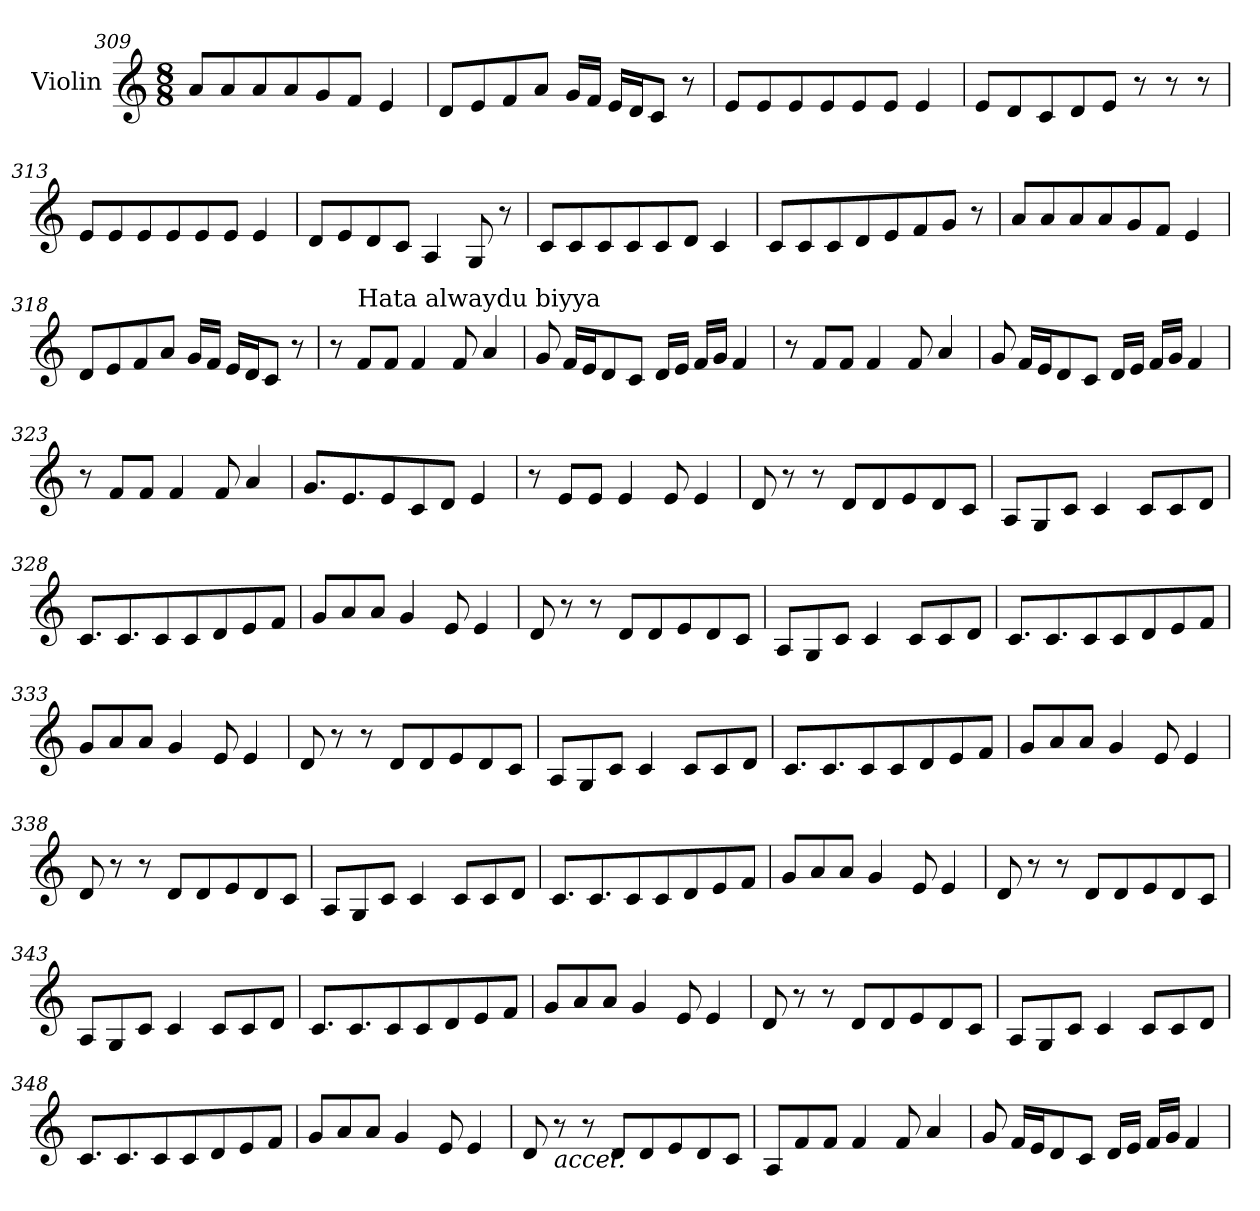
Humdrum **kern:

**kern
*part1
*staff1
*I"Violin
*clefG2
*k[]
*M8/8
=309
8a/L
8a/
8a/
8a/
8g/
8f/J
4e/
!!LO:LB:g=z
=310
8d/L
8e/
8f/
8a/J
16g/LL
16f/JJ
16e/LL
16d/J
8c/J
8r
=311
8e/L
8e/
8e/
8e/
8e/
8e/J
4e/
=312
8e/L
8d/
8c/
8d/
8e/J
8r
8r
8r
=313
8e/L
8e/
8e/
8e/
8e/
8e/J
4e/
!!LO:LB:g=z
=314
8d/L
8e/
8d/
8c/J
4A/
8G/
8r
=315
8c/L
8c/
8c/
8c/
8c/
8d/J
4c/
=316
8c/L
8c/
8c/
8d/
8e/
8f/
8g/J
8r
=317
8a/L
8a/
8a/
8a/
8g/
8f/J
4e/
!!LO:LB:g=z
=318
8d/L
8e/
8f/
8a/J
16g/LL
16f/JJ
16e/LL
16d/J
8c/J
8r
=319
8r
!LO:TX:a:t=Hata alwaydu biyya
8f/L
8f/J
4f/
8f/
4a/
=320
8g/
16f/LL
16e/J
8d/
8c/J
16d/LL
16e/JJ
16f/LL
16g/JJ
4f/
=321
8r
8f/L
8f/J
4f/
8f/
4a/
!!LO:LB:g=z
=322
8g/
16f/LL
16e/J
8d/
8c/J
16d/LL
16e/JJ
16f/LL
16g/JJ
4f/
=323
8r
8f/L
8f/J
4f/
8f/
4a/
=324
8.g/L
8.e/
8e/
8c/
8d/J
4e/
=325
8r
8e/L
8e/J
4e/
8e/
4e/
!!LO:LB:g=z
=326
8d/
8r
8r
8d/L
8d/
8e/
8d/
8c/J
=327
8A/L
8G/
8c/J
4c/
8c/L
8c/
8d/J
=328
8.c/L
8.c/
8c/
8c/
8d/
8e/
8f/J
=329
8g/L
8a/
8a/J
4g/
8e/
4e/
!!LO:LB:g=z
=330
8d/
8r
8r
8d/L
8d/
8e/
8d/
8c/J
=331
8A/L
8G/
8c/J
4c/
8c/L
8c/
8d/J
=332
8.c/L
8.c/
8c/
8c/
8d/
8e/
8f/J
=333
8g/L
8a/
8a/J
4g/
8e/
4e/
!!LO:LB:g=z
=334
8d/
8r
8r
8d/L
8d/
8e/
8d/
8c/J
=335
8A/L
8G/
8c/J
4c/
8c/L
8c/
8d/J
=336
8.c/L
8.c/
8c/
8c/
8d/
8e/
8f/J
=337
8g/L
8a/
8a/J
4g/
8e/
4e/
!!LO:PB:g=z
=338
8d/
8r
8r
8d/L
8d/
8e/
8d/
8c/J
=339
8A/L
8G/
8c/J
4c/
8c/L
8c/
8d/J
=340
8.c/L
8.c/
8c/
8c/
8d/
8e/
8f/J
=341
8g/L
8a/
8a/J
4g/
8e/
4e/
!!LO:LB:g=z
=342
8d/
8r
8r
8d/L
8d/
8e/
8d/
8c/J
=343
8A/L
8G/
8c/J
4c/
8c/L
8c/
8d/J
=344
8.c/L
8.c/
8c/
8c/
8d/
8e/
8f/J
=345
8g/L
8a/
8a/J
4g/
8e/
4e/
!!LO:LB:g=z
=346
8d/
8r
8r
8d/L
8d/
8e/
8d/
8c/J
=347
8A/L
8G/
8c/J
4c/
8c/L
8c/
8d/J
=348
8.c/L
8.c/
8c/
8c/
8d/
8e/
8f/J
=349
8g/L
8a/
8a/J
4g/
8e/
4e/
!!LO:LB:g=z
=350
8d/
!LO:TX:b:i:t=accel.
8r
8r
8d/L
8d/
8e/
8d/
8c/J
=351
8A/L
8f/
8f/J
4f/
8f/
4a/
=352
8g/
16f/LL
16e/J
8d/
8c/J
16d/LL
16e/JJ
16f/LL
16g/JJ
4f/
=
*-
